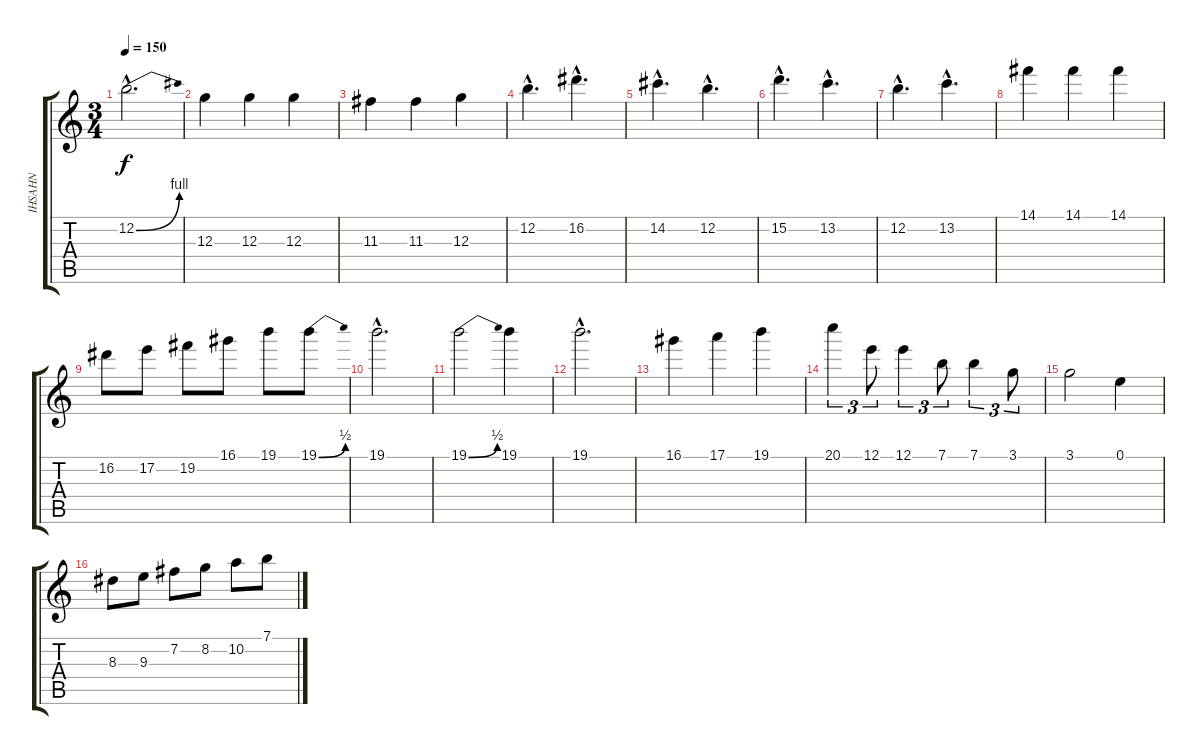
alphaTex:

\track ("IHSAHN" "IHSAHN") {instrument distortionguitar}
\staff {score tabs}
\tuning (E4 B3 G3 D3 A2 E2) {hide}
\ts (3 4)
\tempo 150
\clef g2
\ks c
12.2{be (bend 0 0 60 4) hac}.2{d dy f} |
12.3.4 12.3.4 12.3.4 |
11.3.4 11.3.4 12.3.4 |
12.2{hac}.4{d} 16.2{hac}.4{d} |
14.2{hac}.4{d} 12.2{hac}.4{d} |
15.2{hac}.4{d} 13.2{hac}.4{d} |
12.2{hac}.4{d} 13.2{hac}.4{d} |
14.1.4 14.1.4 14.1.4 |
16.2.8 17.2.8 19.2.8 16.1.8 19.1.8 19.1{be (bend 0 0 60 2)}.8 |
19.1{hac}.2{d} |
19.1{be (bend 0 0 60 2)}.2 19.1.4 |
19.1{hac}.2{d} |
16.1.4 17.1.4 19.1.4 |
20.1.4{tu (3 2)} 12.1.8{tu (3 2)} 12.1.4{tu (3 2)} 7.1.8{tu (3 2)} 7.1.4{tu (3 2)} 3.1.8{tu (3 2)} |
3.1.2 0.1.4 |
8.3.8 9.3.8 7.2.8 8.2.8 10.2.8 7.1.8
